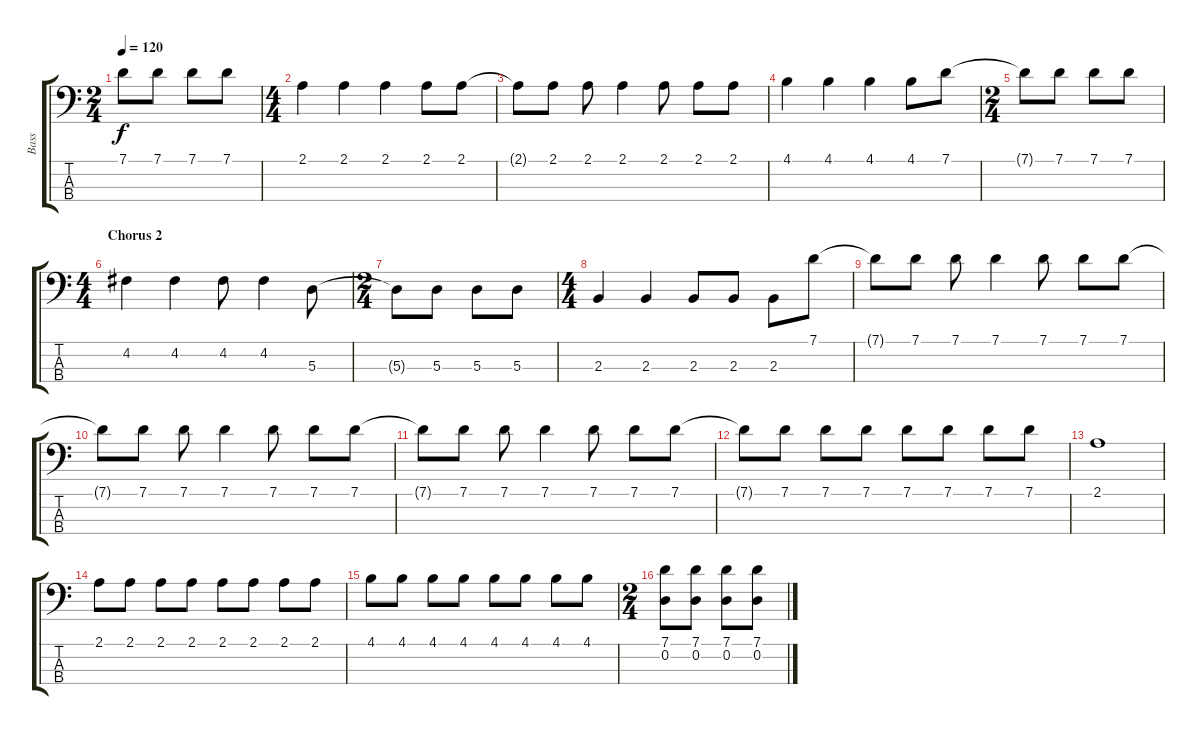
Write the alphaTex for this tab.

\track ("Bass" "Bass") {instrument acousticbass}
\staff {score tabs}
\tuning (G2 D2 A1 E1) {hide}
\ts (2 4)
\tempo 120
\clef f4
\ks c
7.1{t}.8{dy f} 7.1.8 7.1.8 7.1.8 |
\ts (4 4)
2.1.4 2.1.4 2.1.4 2.1.8 2.1.8 |
2.1{t}.8 2.1.8 2.1.8 2.1.4 2.1.8 2.1.8 2.1.8 |
4.1.4 4.1.4 4.1.4 4.1.8 7.1.8 |
\ts (2 4)
7.1{t}.8 7.1.8 7.1.8 7.1.8 |
\ts (4 4)
\section ("" "Chorus 2")
4.2.4 4.2.4 4.2.8 4.2.4 5.3.8 |
\ts (2 4)
5.3{t}.8 5.3.8 5.3.8 5.3.8 |
\ts (4 4)
2.3.4 2.3.4 2.3.8 2.3.8 2.3.8 7.1.8 |
7.1{t}.8 7.1.8 7.1.8 7.1.4 7.1.8 7.1.8 7.1.8 |
7.1{t}.8 7.1.8 7.1.8 7.1.4 7.1.8 7.1.8 7.1.8 |
7.1{t}.8 7.1.8 7.1.8 7.1.4 7.1.8 7.1.8 7.1.8 |
7.1{t}.8 7.1.8 7.1.8 7.1.8 7.1.8 7.1.8 7.1.8 7.1.8 |
\section ("" "")
2.1.1{volume 3} |
2.1.8{volume 13} 2.1.8 2.1.8 2.1.8 2.1.8 2.1.8 2.1.8 2.1.8 |
4.1.8 4.1.8 4.1.8 4.1.8 4.1.8 4.1.8 4.1.8 4.1.8 |
\ts (2 4)
(7.1 0.2).8 (7.1 0.2).8 (7.1 0.2).8 (7.1 0.2).8
